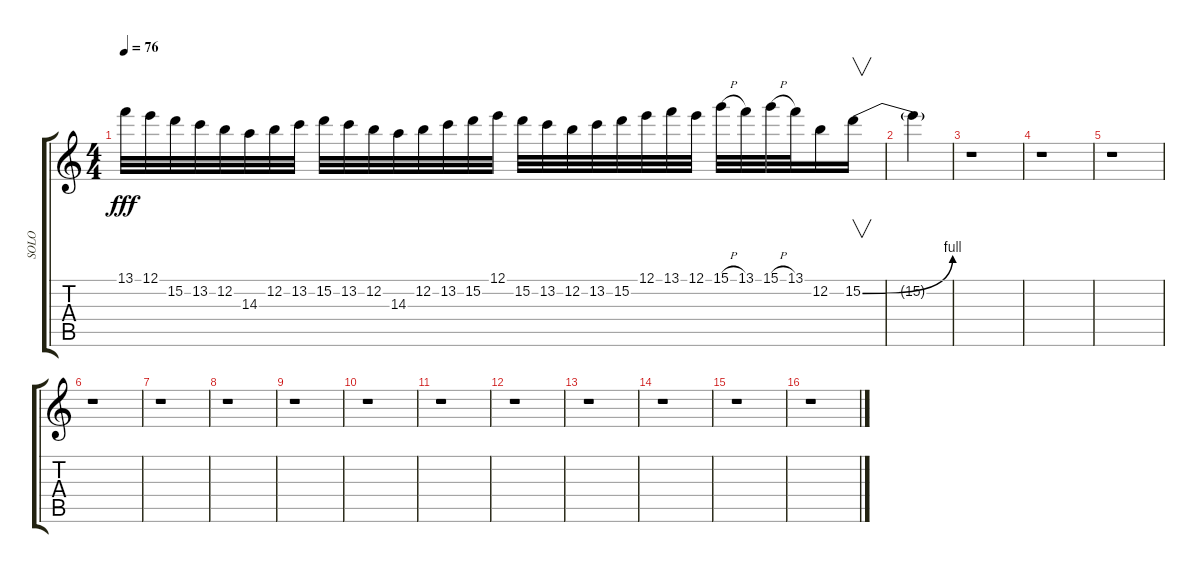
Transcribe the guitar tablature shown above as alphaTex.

\track ("SOLO" "SOLO") {instrument distortionguitar}
\staff {score tabs}
\tuning (E4 B3 G3 D3 A2 E2) {hide}
\ts (4 4)
\tempo 76
\clef g2
\ks c
13.1.32{dy fff} 12.1.32 15.2.32 13.2.32 12.2.32 14.3.32 12.2.32 13.2.32 15.2.32 13.2.32 12.2.32 14.3.32 12.2.32 13.2.32 15.2.32 12.1.32 15.2.32 13.2.32 12.2.32 13.2.32 15.2.32 12.1.32 13.1.32 12.1.32 15.1{h}.32 13.1.32 15.1{h}.32 13.1.32 12.2.16 15.2{be (bend 0 0 60 4)}.16{v} |
15.2{t}.4 |
r.1 |
r.1 |
r.1 |
r.1 |
r.1 |
r.1 |
r.1 |
r.1 |
r.1 |
r.1 |
r.1 |
r.1 |
r.1 |
r.1
